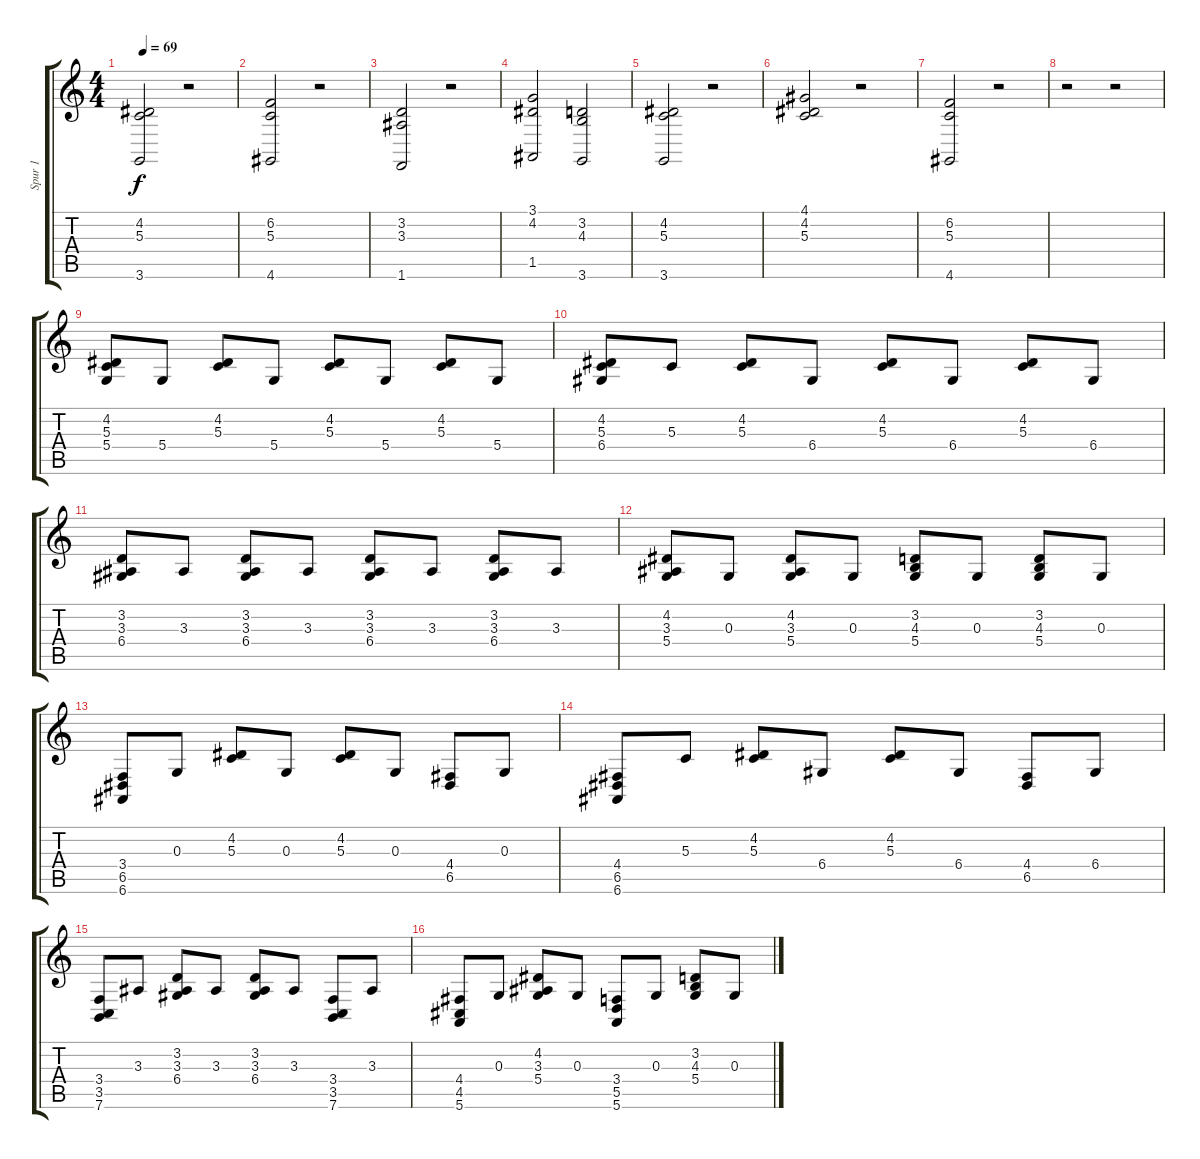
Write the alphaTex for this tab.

\track ("Spur 1" "Spur 1") {instrument acousticgrandpiano}
\staff {score tabs}
\tuning (E4 B3 G3 D3 A2 E2) {hide}
\ts (4 4)
\tempo 69
\clef g2
\ks c
(4.2 5.3 3.6).2{dy f instrument acousticgrandpiano} r.2 |
(6.2 5.3 4.6).2 r.2 |
(3.2 3.3 1.6).2 r.2 |
(3.1 4.2 1.5).2 (3.2 4.3 3.6).2 |
(4.2 5.3 3.6).2 r.2 |
(4.1 4.2 5.3).2 r.2 |
(6.2 5.3 4.6).2 r.2 |
r.2 r.2 |
(4.2 5.3 5.4).8 5.4.8 (4.2 5.3).8 5.4.8 (4.2 5.3).8 5.4.8 (4.2 5.3).8 5.4.8 |
(4.2 5.3 6.4).8 5.3.8 (4.2 5.3).8 6.4.8 (4.2 5.3).8 6.4.8 (4.2 5.3).8 6.4.8 |
(3.2 3.3 6.4).8 3.3.8 (3.2 3.3 6.4).8 3.3.8 (3.2 3.3 6.4).8 3.3.8 (3.2 3.3 6.4).8 3.3.8 |
(4.2 3.3 5.4).8 0.3.8 (4.2 3.3 5.4).8 0.3.8 (3.2 4.3 5.4).8 0.3.8 (3.2 4.3 5.4).8 0.3.8 |
(3.4 6.5 6.6).8 0.3.8 (4.2 5.3).8 0.3.8 (4.2 5.3).8 0.3.8 (4.4 6.5).8 0.3.8 |
(4.4 6.5 6.6).8 5.3.8 (4.2 5.3).8 6.4.8 (4.2 5.3).8 6.4.8 (4.4 6.5).8 6.4.8 |
(3.4 3.5 7.6).8 3.3.8 (3.2 3.3 6.4).8 3.3.8 (3.2 3.3 6.4).8 3.3.8 (3.4 3.5 7.6).8 3.3.8 |
(4.4 4.5 5.6).8 0.3.8 (4.2 3.3 5.4).8 0.3.8 (3.4 5.5 5.6).8 0.3.8 (3.2 4.3 5.4).8 0.3.8
